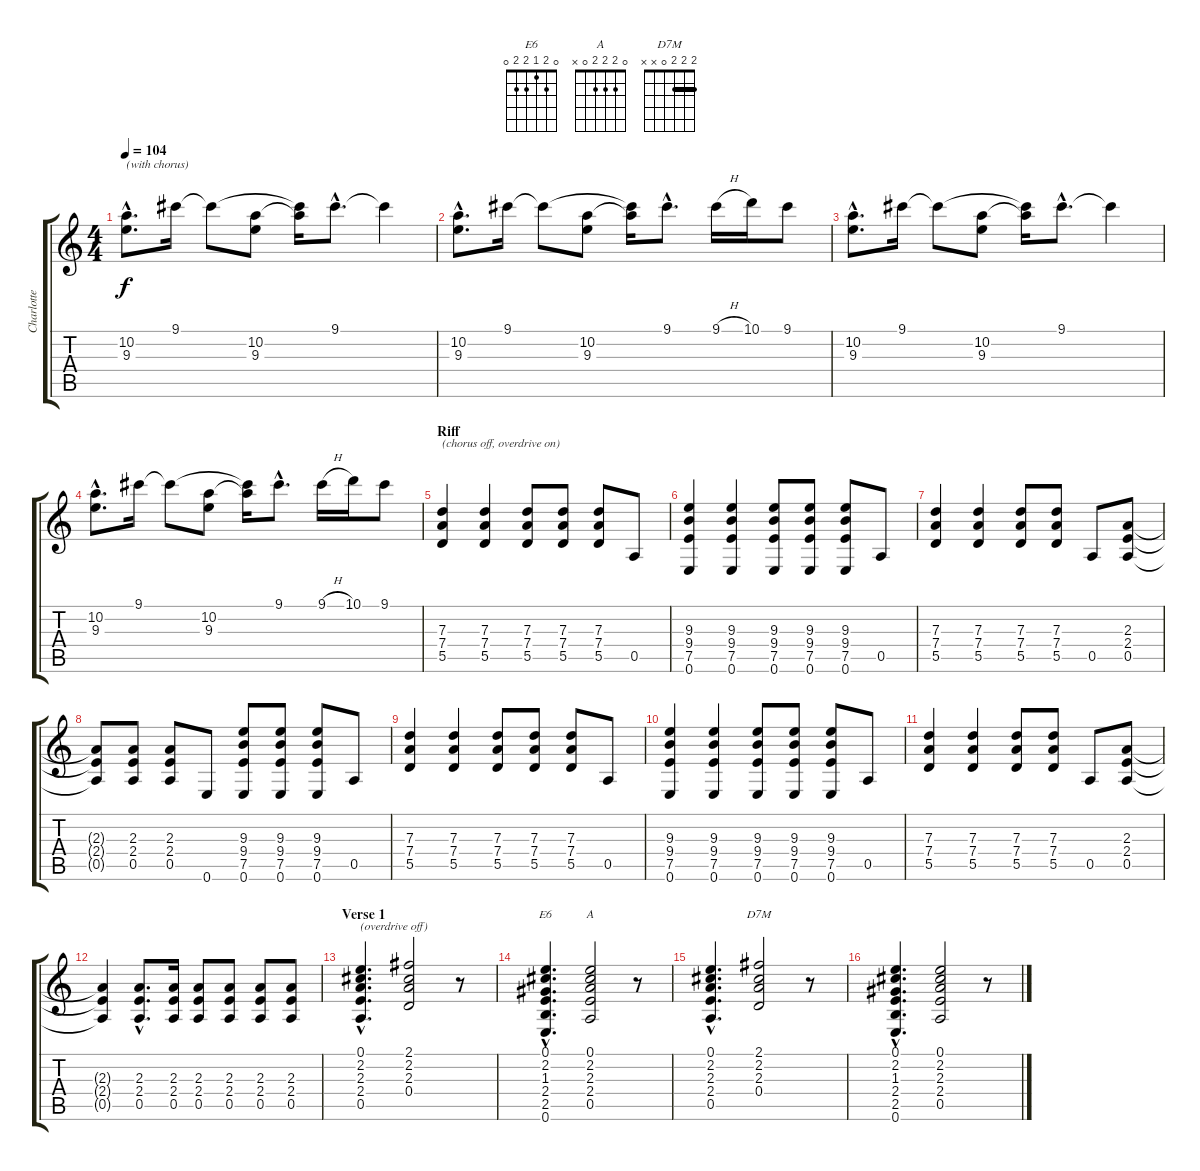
\track ("Charlotte Hatherly" "Charlotte ") {instrument overdrivenguitar}
\staff {score tabs}
\tuning (E4 B3 G3 D3 A2 E2) {hide}
\chord ("E6" 0 2 1 2 2 0)
\chord ("A" 0 2 2 2 0 x)
\chord ("D7M" 2 2 2 0 x x) {barre 2}
\ts (4 4)
\tempo 104
\clef g2
\ks c
(10.2{hac} 9.3{hac}).8{d txt "(with chorus)" dy f volume 13 instrument electricguitarclean} 9.1.16 9.1{t}.8 (10.2 9.3).8 (9.1{t} 10.2{t}).16 9.1{hac}.8{d} 9.1{t}.4 |
(10.2{hac} 9.3{hac}).8{d} 9.1.16 9.1{t}.8 (10.2 9.3).8 (9.1{t} 10.2{t}).16 9.1{hac}.8{d} 9.1{h}.16 10.1.16 9.1.8 |
(10.2{hac} 9.3{hac}).8{d} 9.1.16 9.1{t}.8 (10.2 9.3).8 (9.1{t} 10.2{t}).16 9.1{hac}.8{d} 9.1{t}.4 |
(10.2{hac} 9.3{hac}).8{d} 9.1.16 9.1{t}.8 (10.2 9.3).8 (9.1{t} 10.2{t}).16 9.1{hac}.8{d} 9.1{h}.16 10.1.16 9.1.8 |
\section ("" "Riff")
(7.3 7.4 5.5).4{txt "(chorus off, overdrive on)" volume 10 instrument overdrivenguitar} (7.3 7.4 5.5).4 (7.3 7.4 5.5).8 (7.3 7.4 5.5).8 (7.3 7.4 5.5).8 0.5.8 |
(9.3 9.4 7.5 0.6).4 (9.3 9.4 7.5 0.6).4 (9.3 9.4 7.5 0.6).8 (9.3 9.4 7.5 0.6).8 (9.3 9.4 7.5 0.6).8 0.5.8 |
(7.3 7.4 5.5).4 (7.3 7.4 5.5).4 (7.3 7.4 5.5).8 (7.3 7.4 5.5).8 0.5.8 (2.3 2.4 0.5).8 |
(2.3{t} 2.4{t} 0.5{t}).8 (2.3 2.4 0.5).8 (2.3 2.4 0.5).8 0.6.8 (9.3 9.4 7.5 0.6).8 (9.3 9.4 7.5 0.6).8 (9.3 9.4 7.5 0.6).8 0.5.8 |
(7.3 7.4 5.5).4 (7.3 7.4 5.5).4 (7.3 7.4 5.5).8 (7.3 7.4 5.5).8 (7.3 7.4 5.5).8 0.5.8 |
(9.3 9.4 7.5 0.6).4 (9.3 9.4 7.5 0.6).4 (9.3 9.4 7.5 0.6).8 (9.3 9.4 7.5 0.6).8 (9.3 9.4 7.5 0.6).8 0.5.8 |
(7.3 7.4 5.5).4 (7.3 7.4 5.5).4 (7.3 7.4 5.5).8 (7.3 7.4 5.5).8 0.5.8 (2.3 2.4 0.5).8 |
(2.3{t} 2.4{t} 0.5{t}).4 (2.3{hac} 2.4{hac} 0.5{hac}).8{d} (2.3 2.4 0.5).16 (2.3 2.4 0.5).8 (2.3 2.4 0.5).8 (2.3 2.4 0.5).8 (2.3 2.4 0.5).8 |
\section ("" "Verse 1")
(0.1{hac} 2.2{hac} 2.3{hac} 2.4{hac} 0.5{hac}).4{d txt "(overdrive off)" volume 11 instrument acousticguitarsteel} (2.1 2.2 2.3 0.4).2 r.8 |
(0.1{hac} 2.2{hac} 1.3{hac} 2.4{hac} 2.5{hac} 0.6{hac}).4{d ch "E6"} (0.1 2.2 2.3 2.4 0.5).2{ch "A"} r.8 |
(0.1{hac} 2.2{hac} 2.3{hac} 2.4{hac} 0.5{hac}).4{d} (2.1 2.2 2.3 0.4).2{ch "D7M"} r.8 |
(0.1{hac} 2.2{hac} 1.3{hac} 2.4{hac} 2.5{hac} 0.6{hac}).4{d} (0.1 2.2 2.3 2.4 0.5).2 r.8
